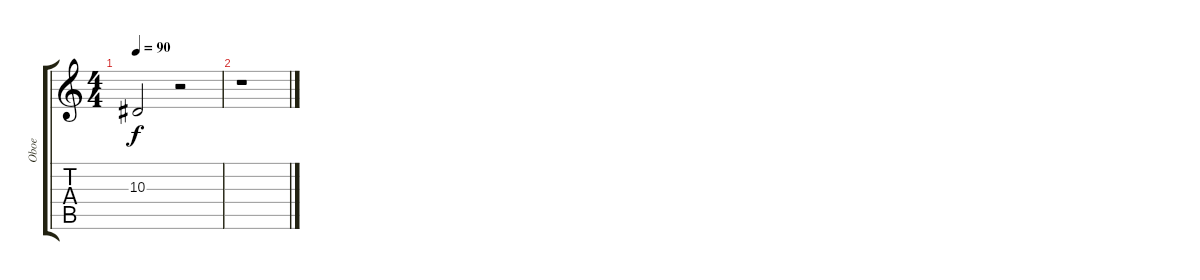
\track ("Oboe" "Oboe") {instrument oboe}
\staff {score tabs}
\tuning (D4 A3 F3 C3 G2 D2) {hide}
\ts (4 4)
\tempo 90
\clef g2
\ks c
10.3{t}.2{dy f} r.2 |
r.1
